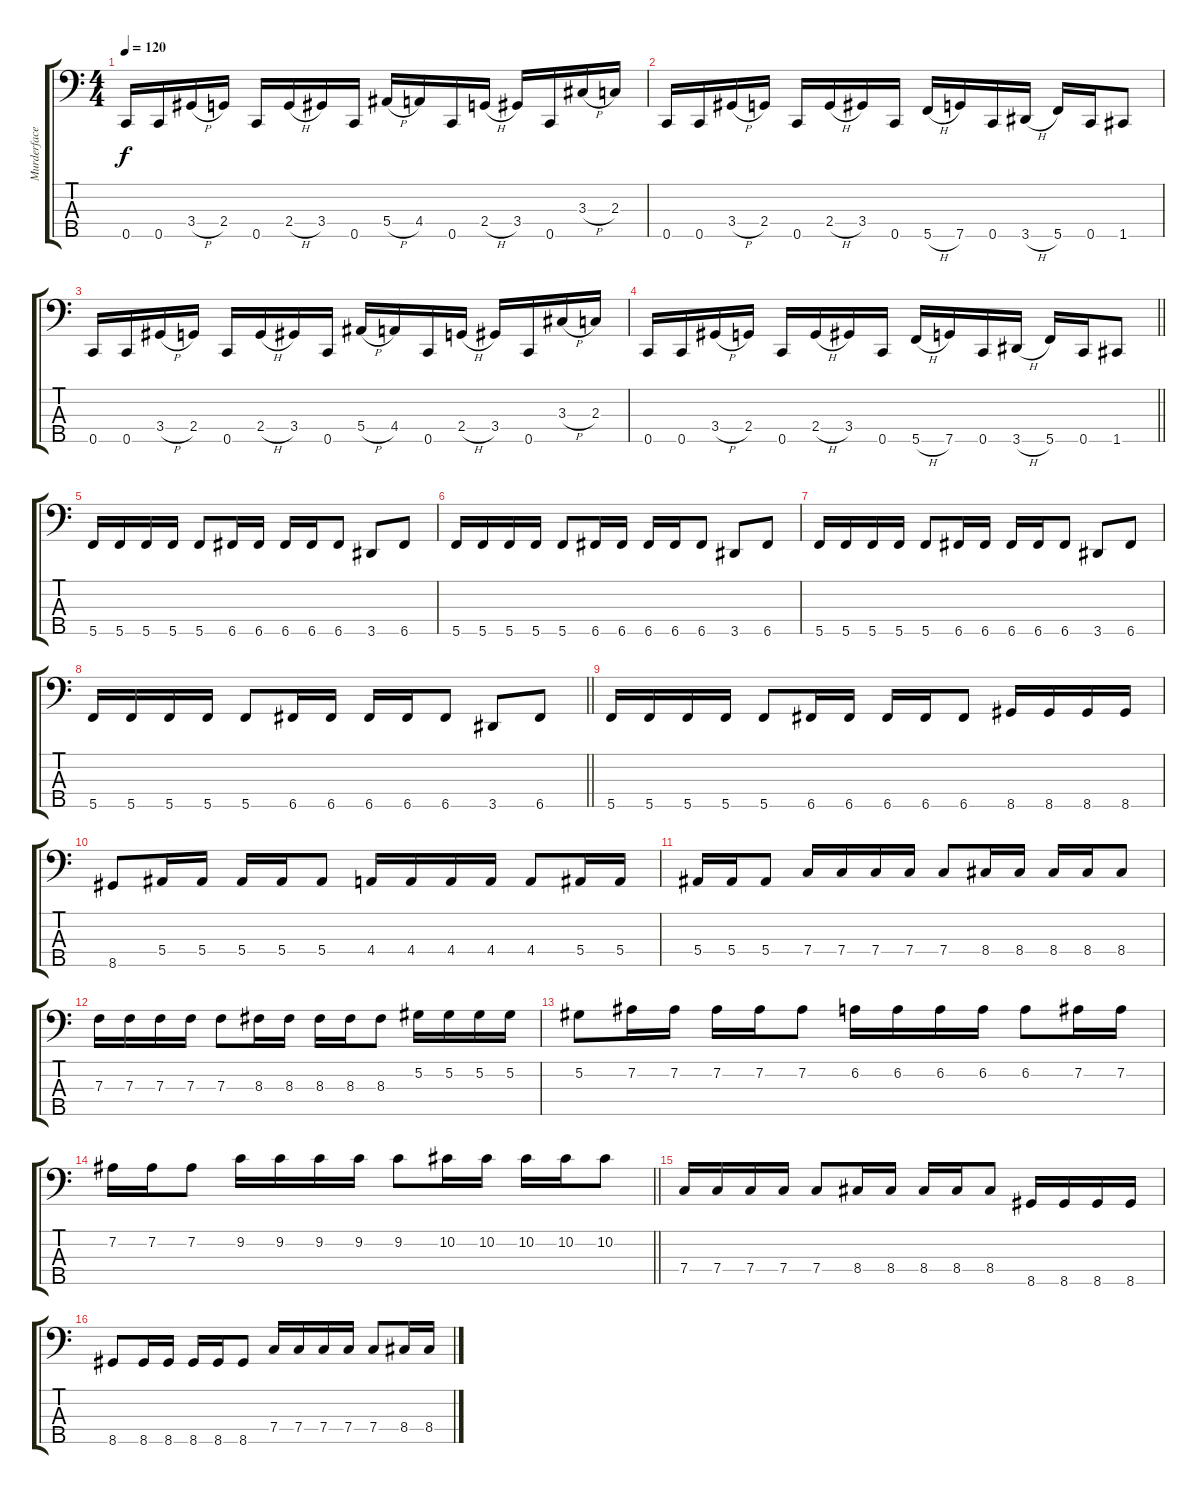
\track ("Murderface" "Murderface") {instrument electricbassfinger}
\staff {score tabs}
\tuning (G2 Eb2 Bb1 F1 C1) {hide}
\ts (4 4)
\tempo 120
\clef f4
\ks c
0.5.16{dy f} 0.5.16 3.4{h}.16 2.4.16 0.5.16 2.4{h}.16 3.4.16 0.5.16 5.4{h}.16 4.4.16 0.5.16 2.4{h}.16 3.4.16 0.5.16 3.3{h}.16 2.3.16 |
0.5.16 0.5.16 3.4{h}.16 2.4.16 0.5.16 2.4{h}.16 3.4.16 0.5.16 5.5{h}.16 7.5.16 0.5.16 3.5{h}.16 5.5.16 0.5.16 1.5.8 |
0.5.16 0.5.16 3.4{h}.16 2.4.16 0.5.16 2.4{h}.16 3.4.16 0.5.16 5.4{h}.16 4.4.16 0.5.16 2.4{h}.16 3.4.16 0.5.16 3.3{h}.16 2.3.16 |
\barLineRight lightlight
0.5.16 0.5.16 3.4{h}.16 2.4.16 0.5.16 2.4{h}.16 3.4.16 0.5.16 5.5{h}.16 7.5.16 0.5.16 3.5{h}.16 5.5.16 0.5.16 1.5.8 |
5.5.16 5.5.16 5.5.16 5.5.16 5.5.8 6.5.16 6.5.16 6.5.16 6.5.16 6.5.8 3.5.8 6.5.8 |
5.5.16 5.5.16 5.5.16 5.5.16 5.5.8 6.5.16 6.5.16 6.5.16 6.5.16 6.5.8 3.5.8 6.5.8 |
5.5.16 5.5.16 5.5.16 5.5.16 5.5.8 6.5.16 6.5.16 6.5.16 6.5.16 6.5.8 3.5.8 6.5.8 |
\barLineRight lightlight
5.5.16 5.5.16 5.5.16 5.5.16 5.5.8 6.5.16 6.5.16 6.5.16 6.5.16 6.5.8 3.5.8 6.5.8 |
5.5.16 5.5.16 5.5.16 5.5.16 5.5.8 6.5.16 6.5.16 6.5.16 6.5.16 6.5.8 8.5.16 8.5.16 8.5.16 8.5.16 |
8.5.8 5.4.16 5.4.16 5.4.16 5.4.16 5.4.8 4.4.16 4.4.16 4.4.16 4.4.16 4.4.8 5.4.16 5.4.16 |
5.4.16 5.4.16 5.4.8 7.4.16 7.4.16 7.4.16 7.4.16 7.4.8 8.4.16 8.4.16 8.4.16 8.4.16 8.4.8 |
7.3.16 7.3.16 7.3.16 7.3.16 7.3.8 8.3.16 8.3.16 8.3.16 8.3.16 8.3.8 5.2.16 5.2.16 5.2.16 5.2.16 |
5.2.8 7.2.16 7.2.16 7.2.16 7.2.16 7.2.8 6.2.16 6.2.16 6.2.16 6.2.16 6.2.8 7.2.16 7.2.16 |
\barLineRight lightlight
7.2.16 7.2.16 7.2.8 9.2.16 9.2.16 9.2.16 9.2.16 9.2.8 10.2.16 10.2.16 10.2.16 10.2.16 10.2.8 |
7.4.16 7.4.16 7.4.16 7.4.16 7.4.8 8.4.16 8.4.16 8.4.16 8.4.16 8.4.8 8.5.16 8.5.16 8.5.16 8.5.16 |
8.5.8 8.5.16 8.5.16 8.5.16 8.5.16 8.5.8 7.4.16 7.4.16 7.4.16 7.4.16 7.4.8 8.4.16 8.4.16
